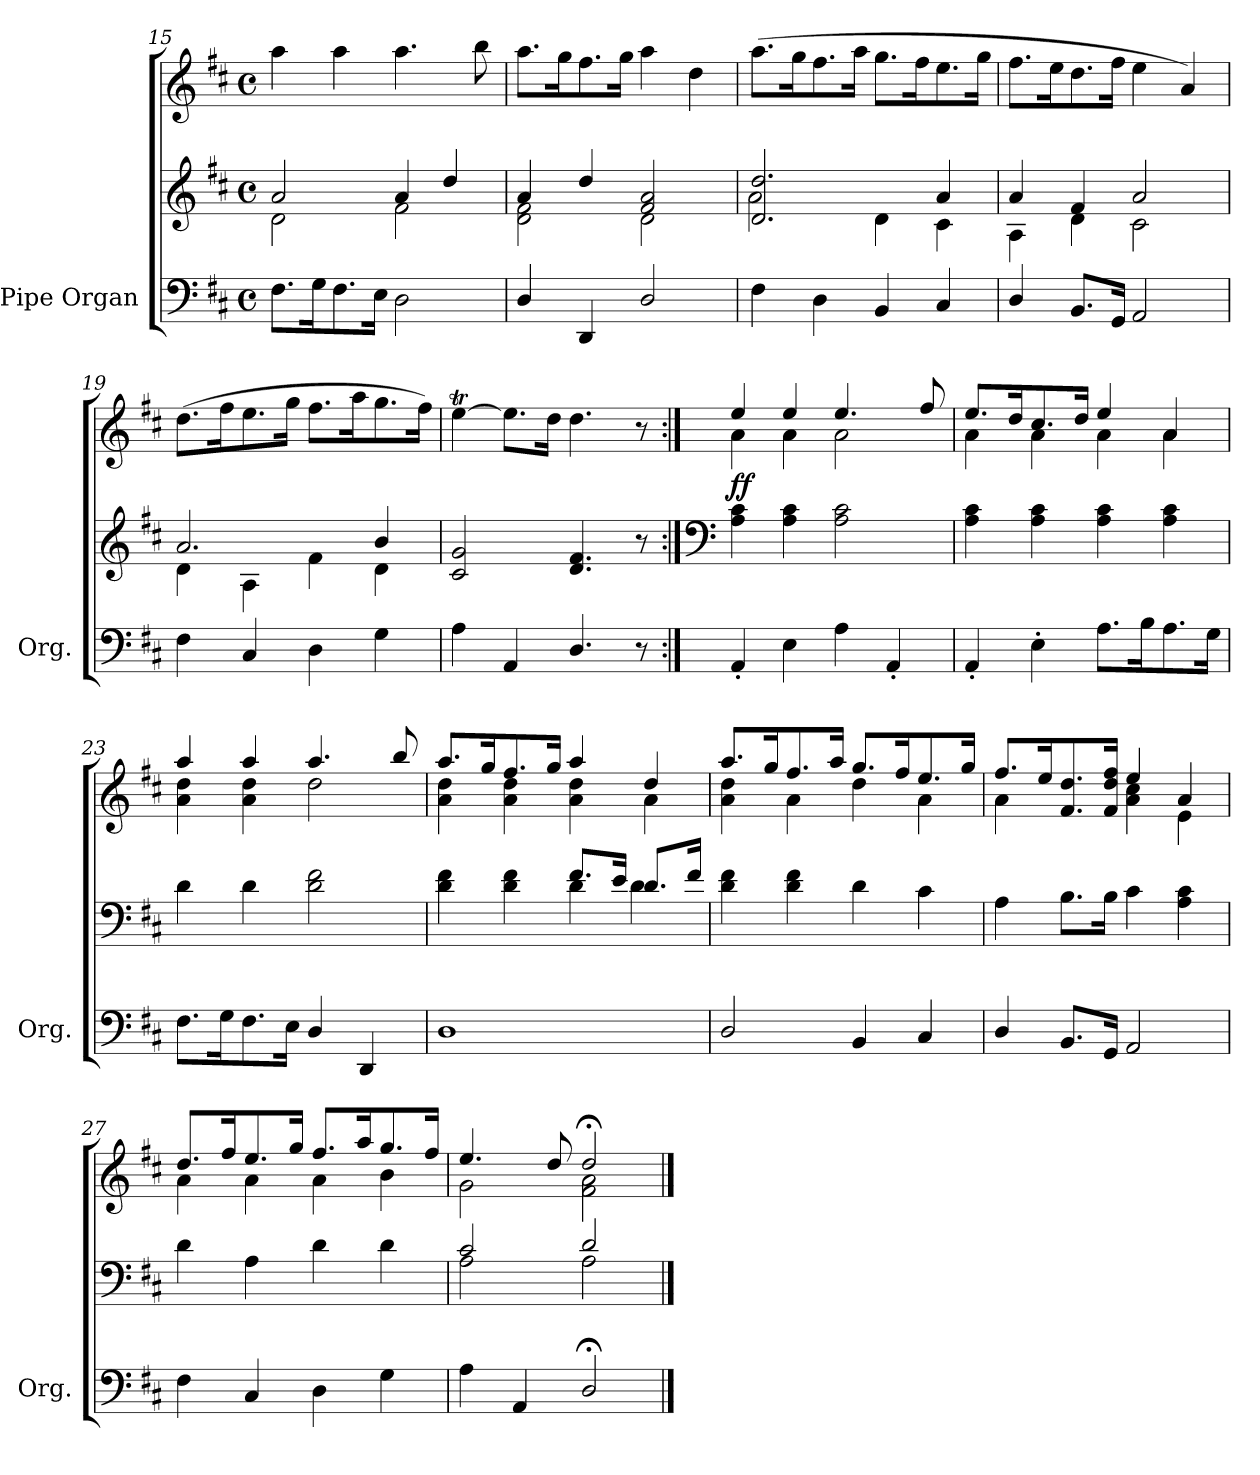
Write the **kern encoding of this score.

**kern	**kern	**kern	**dynam
*part1	*part1	*part1	*part1
*staff3	*staff2	*staff1	*staff1/2/3
*I"Pipe Organ	*	*	*
*I'Org.	*	*	*
*clefF4	*clefG2	*clefG2	*
*k[f#c#]	*k[f#c#]	*k[f#c#]	*
*M4/4	*M4/4	*M4/4	*
*met(c)	*met(c)	*met(c)	*
=15	=15	=15	=15
*	*^	*	*
8.F#\L	2a/	2d\	4aa\	.
16G\K	.	.	.	.
8.F#\	.	.	4aa\	.
16E\Jk	.	.	.	.
2D\	4a/	2f#\	4.aa\	.
.	4dd/	.	.	.
.	.	.	8bb\	.
!!LO:PB:g=z
=16	=16	=16	=16	=16
4D/	4a/	2d\ 2f#\	8.aa\L	.
.	.	.	16gg\K	.
4DD/	4dd/	.	8.ff#\	.
.	.	.	16gg\Jk	.
2D/	2f#/ 2a/	2d\	4aa\	.
.	.	.	4dd\	.
=17	=17	=17	=17	=17
4F#\	2.d/ 2.dd/	2a\	(8.aa\L	.
.	.	.	16gg\K	.
4D\	.	.	8.ff#\	.
.	.	.	16aa\Jk	.
4BB/	.	4d\	8.gg\L	.
.	.	.	16ff#\K	.
4C#/	4a/	4c#\	8.ee\	.
.	.	.	16gg\Jk	.
=18	=18	=18	=18	=18
4D/	4a/	4A\	8.ff#\L	.
.	.	.	16ee\K	.
8.BB/L	4f#/	4d\	8.dd\	.
16GG/Jk	.	.	16ff#\Jk	.
2AA/	2a/	2c#\	4ee\	.
.	.	.	4a/)	.
!!LO:LB:g=z
=19	=19	=19	=19	=19
4F#\	2.a/	4d\	(8.dd\L	.
.	.	.	16ff#\K	.
4C#/	.	4A\	8.ee\	.
.	.	.	16gg\Jk	.
4D\	.	4f#\	8.ff#\L	.
.	.	.	16aa\K	.
4G\	4b/	4d\	8.gg\	.
.	.	.	16ff#\Jk)	.
*	*v	*v	*	*
=20	=20	=20	=20
4A\	2c#/ 2g/	[4eeT\	.
4AA/	.	8.ee\L]	.
.	.	16dd\Jk	.
4.D/	4.d/ 4.f#/	4.dd\	.
8r	8r	8r	.
=21:|!	=21:|!	=21:|!	=21:|!
*	*clefF4	*	*
*	*	*^	*
!	!	!	!	!LO:DY:b
4AA'/	4A\ 4c#\	4ee/	4a\	ff
4E\	4A\ 4c#\	4ee/	4a\	.
4A\	2A\ 2c#\	4.ee/	2a\	.
4AA'/	.	.	.	.
.	.	8ff#/	.	.
!!LO:LB:g=z	!!
=22	=22	=22	=22	=22
4AA'/	4A\ 4c#\	8.ee/L	4a\	.
.	.	16dd/K	.	.
4E'\	4A\ 4c#\	8.cc#/	4a\	.
.	.	16dd/Jk	.	.
8.A\L	4A\ 4c#\	4ee/	4a\	.
16B\K	.	.	.	.
8.A\	4A\ 4c#\	4a/	4a\	.
16G\Jk	.	.	.	.
=23	=23	=23	=23	=23
8.F#\L	4d\	4aa/	4a\ 4dd\	.
16G\K	.	.	.	.
8.F#\	4d\	4aa/	4a\ 4dd\	.
16E\Jk	.	.	.	.
4D/	2d\ 2f#\	4.aa/	2dd\	.
4DD/	.	.	.	.
.	.	8bb/	.	.
=24	=24	=24	=24	=24
*	*^	*	*	*
1D	2ryy	4d\ 4f#\	8.aa/L	4a\ 4dd\	.
.	.	.	16gg/K	.	.
.	.	4d\ 4f#\	8.ff#/	4a\ 4dd\	.
.	.	.	16gg/Jk	.	.
.	8.f#/L	4d\	4aa/	4a\ 4dd\	.
.	16e/Jk	.	.	.	.
.	8.d/L	4d\	4dd/	4a\	.
.	16f#/Jk	.	.	.	.
*	*v	*v	*	*	*
!!LO:LB:g=z	!!
=25	=25	=25	=25	=25
2D/	4d\ 4f#\	8.aa/L	4a\ 4dd\	.
.	.	16gg/K	.	.
.	4d\ 4f#\	8.ff#/	4a\	.
.	.	16aa/Jk	.	.
4BB/	4d\	8.gg/L	4dd\	.
.	.	16ff#/K	.	.
4C#/	4c#\	8.ee/	4a\	.
.	.	16gg/Jk	.	.
=26	=26	=26	=26	=26
4D/	4A\	8.ff#/L	4a\	.
.	.	16ee/K	.	.
8.BB/L	8.B\L	8.f#/ 8.dd/	4ryy	.
16GG/Jk	16B\Jk	16f#/ 16dd/ 16ff#/Jk	.	.
2AA/	4c#\	4ee/	4a\ 4cc#\	.
.	4A\ 4c#\	4a/	4e\	.
=27	=27	=27	=27	=27
4F#\	4d\	8.dd/L	4a\	.
.	.	16ff#/K	.	.
4C#/	4A\	8.ee/	4a\	.
.	.	16gg/Jk	.	.
4D\	4d\	8.ff#/L	4a\	.
.	.	16aa/K	.	.
4G\	4d\	8.gg/	4b\	.
.	.	16ff#/Jk	.	.
=28	=28	=28	=28	=28
*	*^	*	*	*
4A\	2c#/	2A\	4.ee/	2g\	.
4AA/	.	.	.	.	.
.	.	.	8dd/	.	.
2D;</	2d/	2A\	2dd;</	2f#\ 2a\	.
*	*v	*v	*	*	*
*	*	*v	*v	*
==	==	==	==
*-	*-	*-	*-
